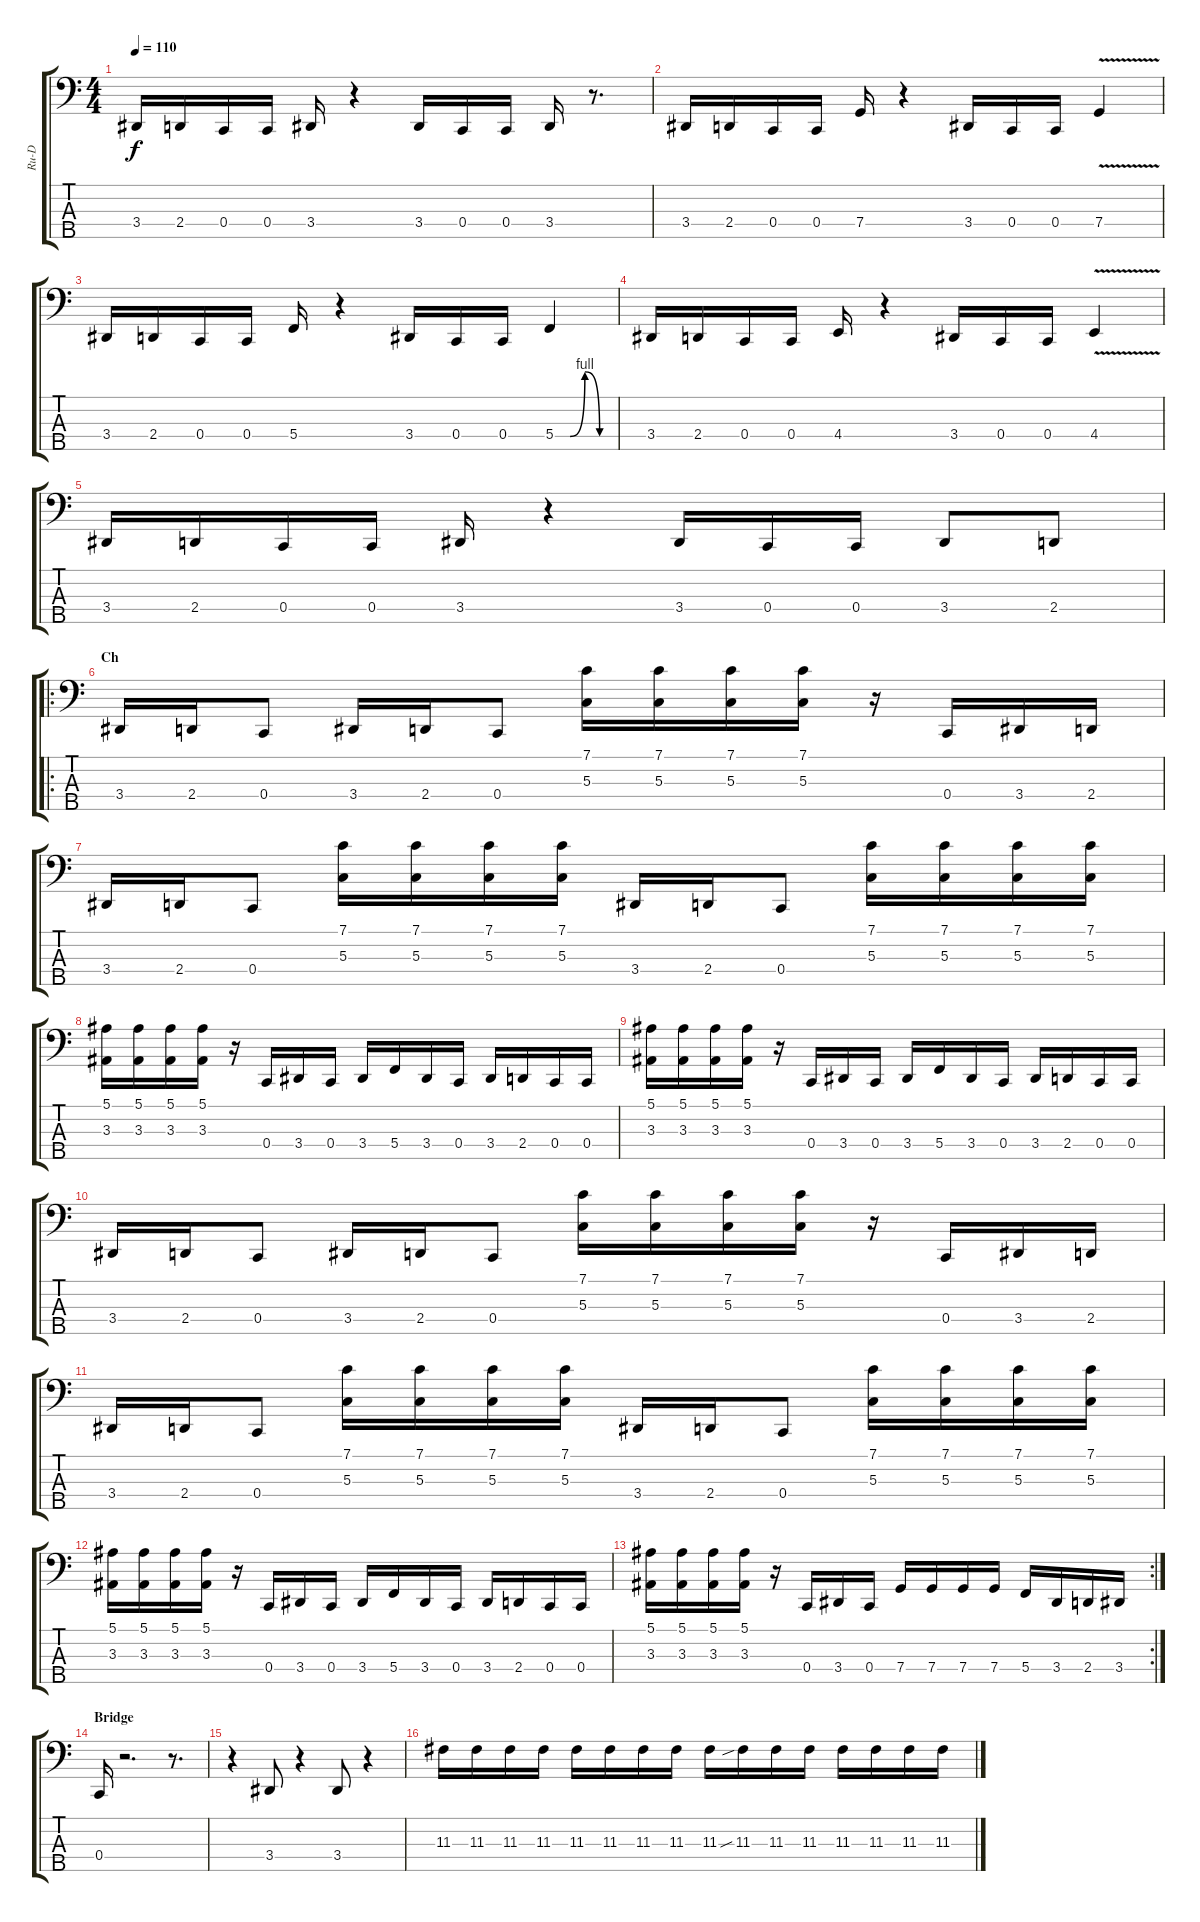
\track ("Ru-D" "Ru-D") {instrument electricbassfinger}
\staff {score tabs}
\tuning (F2 C2 G1 C1 G0) {hide}
\ts (4 4)
\tempo 110
\clef f4
\ks c
3.4.16{dy f} 2.4.16 0.4.16 0.4.16 3.4.16 r.4 3.4.16 0.4.16 0.4.16 3.4.16 r.8{d} |
3.4.16 2.4.16 0.4.16 0.4.16 7.4.16 r.4 3.4.16 0.4.16 0.4.16 7.4{v}.4 |
3.4.16 2.4.16 0.4.16 0.4.16 5.4.16 r.4 3.4.16 0.4.16 0.4.16 5.4{be (custom 0 0 15 0 30 4 45 0 60 0)}.4 |
3.4.16 2.4.16 0.4.16 0.4.16 4.4.16 r.4 3.4.16 0.4.16 0.4.16 4.4{v}.4 |
3.4.16 2.4.16 0.4.16 0.4.16 3.4.16 r.4 3.4.16 0.4.16 0.4.16 3.4.8 2.4.8 |
\ro
\section ("" "Ch")
3.4.16 2.4.16 0.4.8 3.4.16 2.4.16 0.4.8 (7.1 5.3).16 (7.1 5.3).16 (7.1 5.3).16 (7.1 5.3).16 r.16 0.4.16 3.4.16 2.4.16 |
3.4.16 2.4.16 0.4.8 (7.1 5.3).16 (7.1 5.3).16 (7.1 5.3).16 (7.1 5.3).16 3.4.16 2.4.16 0.4.8 (7.1 5.3).16 (7.1 5.3).16 (7.1 5.3).16 (7.1 5.3).16 |
(5.1 3.3).16 (5.1 3.3).16 (5.1 3.3).16 (5.1 3.3).16 r.16 0.4.16 3.4.16 0.4.16 3.4.16 5.4.16 3.4.16 0.4.16 3.4.16 2.4.16 0.4.16 0.4.16 |
(5.1 3.3).16 (5.1 3.3).16 (5.1 3.3).16 (5.1 3.3).16 r.16 0.4.16 3.4.16 0.4.16 3.4.16 5.4.16 3.4.16 0.4.16 3.4.16 2.4.16 0.4.16 0.4.16 |
3.4.16 2.4.16 0.4.8 3.4.16 2.4.16 0.4.8 (7.1 5.3).16 (7.1 5.3).16 (7.1 5.3).16 (7.1 5.3).16 r.16 0.4.16 3.4.16 2.4.16 |
3.4.16 2.4.16 0.4.8 (7.1 5.3).16 (7.1 5.3).16 (7.1 5.3).16 (7.1 5.3).16 3.4.16 2.4.16 0.4.8 (7.1 5.3).16 (7.1 5.3).16 (7.1 5.3).16 (7.1 5.3).16 |
(5.1 3.3).16 (5.1 3.3).16 (5.1 3.3).16 (5.1 3.3).16 r.16 0.4.16 3.4.16 0.4.16 3.4.16 5.4.16 3.4.16 0.4.16 3.4.16 2.4.16 0.4.16 0.4.16 |
\rc 2
(5.1 3.3).16 (5.1 3.3).16 (5.1 3.3).16 (5.1 3.3).16 r.16 0.4.16 3.4.16 0.4.16 7.4.16 7.4.16 7.4.16 7.4.16 5.4.16 3.4.16 2.4.16 3.4.16 |
\section ("" "Bridge")
0.4.16 r.2{d} r.8{d} |
r.4 3.4.8 r.4 3.4.8 r.4 |
11.3.16 11.3.16 11.3.16 11.3.16 11.3.16 11.3.16 11.3.16 11.3.16 11.3.16 11.3{sib}.16 11.3.16 11.3.16 11.3.16 11.3.16 11.3.16 11.3.16
